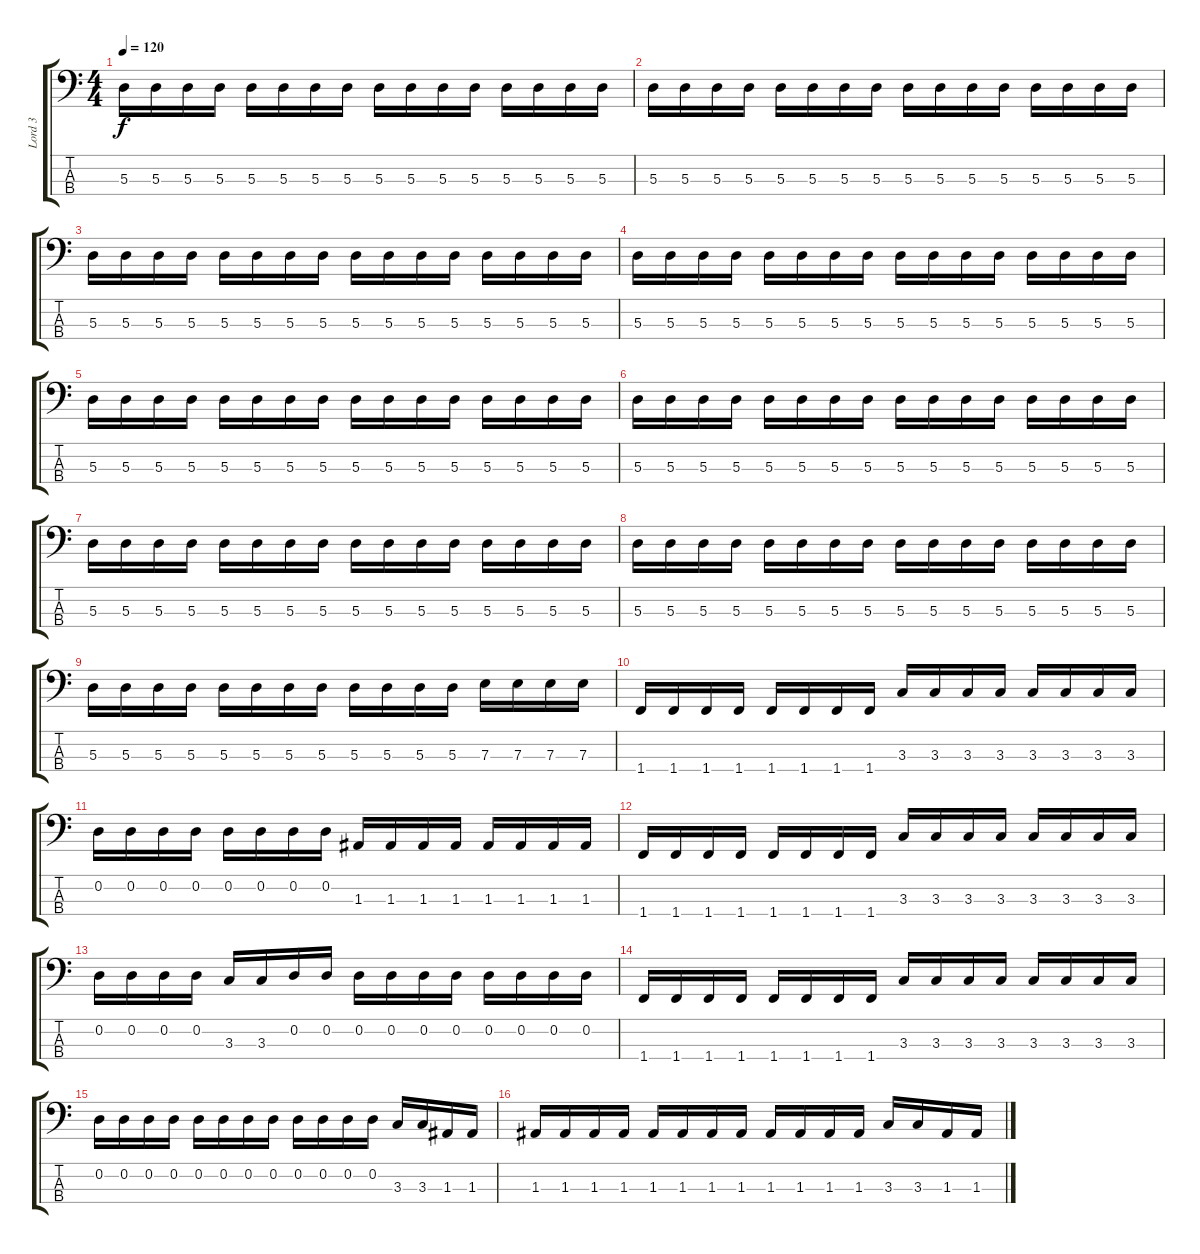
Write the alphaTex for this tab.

\track ("Lord 3" "Lord 3") {instrument synthbass1}
\staff {score tabs}
\tuning (G2 D2 A1 E1) {hide}
\ts (4 4)
\tempo 120
\clef f4
\ks c
5.3.16{dy f} 5.3.16 5.3.16 5.3.16 5.3.16 5.3.16 5.3.16 5.3.16 5.3.16 5.3.16 5.3.16 5.3.16 5.3.16 5.3.16 5.3.16 5.3.16 |
5.3.16 5.3.16 5.3.16 5.3.16 5.3.16 5.3.16 5.3.16 5.3.16 5.3.16 5.3.16 5.3.16 5.3.16 5.3.16 5.3.16 5.3.16 5.3.16 |
5.3.16 5.3.16 5.3.16 5.3.16 5.3.16 5.3.16 5.3.16 5.3.16 5.3.16 5.3.16 5.3.16 5.3.16 5.3.16 5.3.16 5.3.16 5.3.16 |
5.3.16 5.3.16 5.3.16 5.3.16 5.3.16 5.3.16 5.3.16 5.3.16 5.3.16 5.3.16 5.3.16 5.3.16 5.3.16 5.3.16 5.3.16 5.3.16 |
5.3.16 5.3.16 5.3.16 5.3.16 5.3.16 5.3.16 5.3.16 5.3.16 5.3.16 5.3.16 5.3.16 5.3.16 5.3.16 5.3.16 5.3.16 5.3.16 |
5.3.16 5.3.16 5.3.16 5.3.16 5.3.16 5.3.16 5.3.16 5.3.16 5.3.16 5.3.16 5.3.16 5.3.16 5.3.16 5.3.16 5.3.16 5.3.16 |
5.3.16 5.3.16 5.3.16 5.3.16 5.3.16 5.3.16 5.3.16 5.3.16 5.3.16 5.3.16 5.3.16 5.3.16 5.3.16 5.3.16 5.3.16 5.3.16 |
5.3.16 5.3.16 5.3.16 5.3.16 5.3.16 5.3.16 5.3.16 5.3.16 5.3.16 5.3.16 5.3.16 5.3.16 5.3.16 5.3.16 5.3.16 5.3.16 |
5.3.16 5.3.16 5.3.16 5.3.16 5.3.16 5.3.16 5.3.16 5.3.16 5.3.16 5.3.16 5.3.16 5.3.16 7.3.16 7.3.16 7.3.16 7.3.16 |
1.4.16 1.4.16 1.4.16 1.4.16 1.4.16 1.4.16 1.4.16 1.4.16 3.3.16 3.3.16 3.3.16 3.3.16 3.3.16 3.3.16 3.3.16 3.3.16 |
0.2.16 0.2.16 0.2.16 0.2.16 0.2.16 0.2.16 0.2.16 0.2.16 1.3.16 1.3.16 1.3.16 1.3.16 1.3.16 1.3.16 1.3.16 1.3.16 |
1.4.16 1.4.16 1.4.16 1.4.16 1.4.16 1.4.16 1.4.16 1.4.16 3.3.16 3.3.16 3.3.16 3.3.16 3.3.16 3.3.16 3.3.16 3.3.16 |
0.2.16 0.2.16 0.2.16 0.2.16 3.3.16 3.3.16 0.2.16 0.2.16 0.2.16 0.2.16 0.2.16 0.2.16 0.2.16 0.2.16 0.2.16 0.2.16 |
1.4.16 1.4.16 1.4.16 1.4.16 1.4.16 1.4.16 1.4.16 1.4.16 3.3.16 3.3.16 3.3.16 3.3.16 3.3.16 3.3.16 3.3.16 3.3.16 |
0.2.16 0.2.16 0.2.16 0.2.16 0.2.16 0.2.16 0.2.16 0.2.16 0.2.16 0.2.16 0.2.16 0.2.16 3.3.16 3.3.16 1.3.16 1.3.16 |
1.3.16 1.3.16 1.3.16 1.3.16 1.3.16 1.3.16 1.3.16 1.3.16 1.3.16 1.3.16 1.3.16 1.3.16 3.3.16 3.3.16 1.3.16 1.3.16
